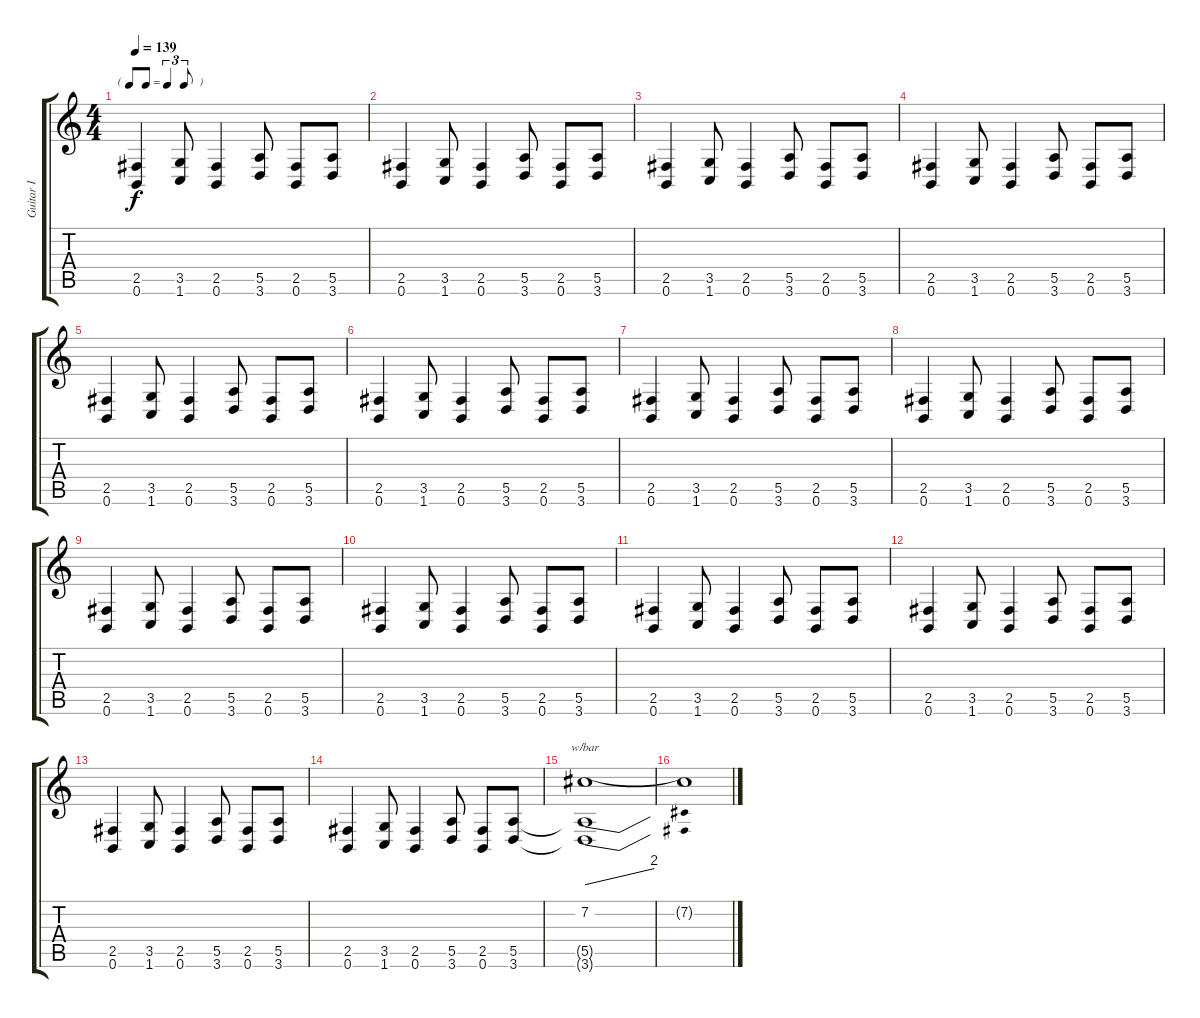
\track ("Guitar I" "Guitar I") {instrument distortionguitar}
\staff {score tabs}
\tuning (C4 Gb3 D3 Bb2 E2 B1) {hide}
\ts (4 4)
\tf triplet8th
\tempo 139
\clef g2
\ks c
(2.5 0.6).4{dy f} (3.5 1.6).8 (2.5 0.6).4 (5.5 3.6).8 (2.5 0.6).8 (5.5 3.6).8 |
(2.5 0.6).4 (3.5 1.6).8 (2.5 0.6).4 (5.5 3.6).8 (2.5 0.6).8 (5.5 3.6).8 |
(2.5 0.6).4 (3.5 1.6).8 (2.5 0.6).4 (5.5 3.6).8 (2.5 0.6).8 (5.5 3.6).8 |
(2.5 0.6).4 (3.5 1.6).8 (2.5 0.6).4 (5.5 3.6).8 (2.5 0.6).8 (5.5 3.6).8 |
(2.5 0.6).4 (3.5 1.6).8 (2.5 0.6).4 (5.5 3.6).8 (2.5 0.6).8 (5.5 3.6).8 |
(2.5 0.6).4 (3.5 1.6).8 (2.5 0.6).4 (5.5 3.6).8 (2.5 0.6).8 (5.5 3.6).8 |
(2.5 0.6).4 (3.5 1.6).8 (2.5 0.6).4 (5.5 3.6).8 (2.5 0.6).8 (5.5 3.6).8 |
(2.5 0.6).4 (3.5 1.6).8 (2.5 0.6).4 (5.5 3.6).8 (2.5 0.6).8 (5.5 3.6).8 |
(2.5 0.6).4 (3.5 1.6).8 (2.5 0.6).4 (5.5 3.6).8 (2.5 0.6).8 (5.5 3.6).8 |
(2.5 0.6).4 (3.5 1.6).8 (2.5 0.6).4 (5.5 3.6).8 (2.5 0.6).8 (5.5 3.6).8 |
(2.5 0.6).4 (3.5 1.6).8 (2.5 0.6).4 (5.5 3.6).8 (2.5 0.6).8 (5.5 3.6).8 |
(2.5 0.6).4 (3.5 1.6).8 (2.5 0.6).4 (5.5 3.6).8 (2.5 0.6).8 (5.5 3.6).8 |
(2.5 0.6).4 (3.5 1.6).8 (2.5 0.6).4 (5.5 3.6).8 (2.5 0.6).8 (5.5 3.6).8 |
(2.5 0.6).4 (3.5 1.6).8 (2.5 0.6).4 (5.5 3.6).8 (2.5 0.6).8 (5.5 3.6).8 |
(7.2 5.5{t} 3.6{t}).1{tbe (dive default 0 0 60 8)} |
7.2{t}.1
